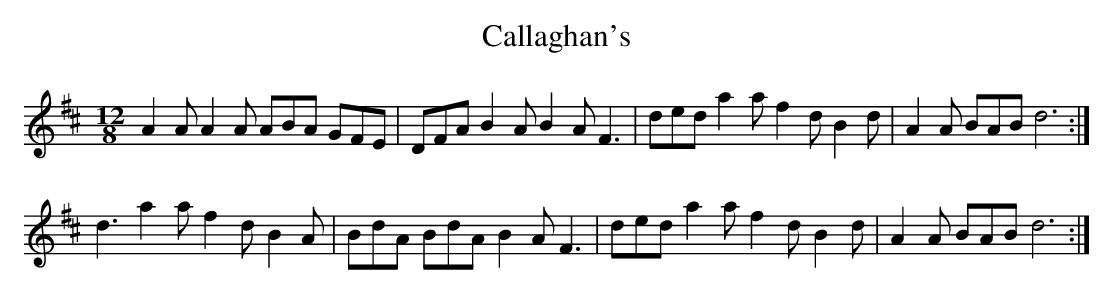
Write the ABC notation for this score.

X:1
T: Callaghan's
L: 1/8
M: 12/8
K: D
A2 A A2 A ABA GFE|DFA B2 A B2 A F3|\
ded a2 a f2 d B2 d|A2 A BAB d6 :|
d3 a2 a f2 d B2 A|BdA BdA B2 A F3|\
ded a2 a f2 d B2 d|A2 A BAB d6 :|
